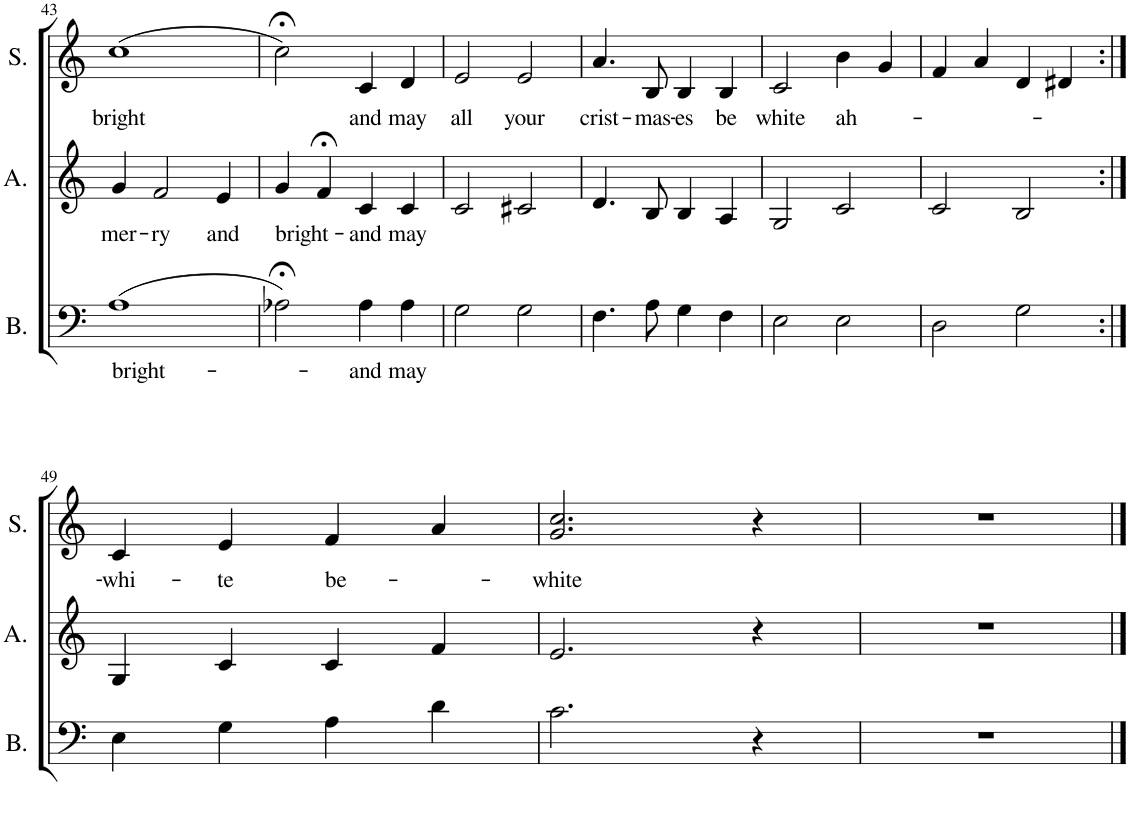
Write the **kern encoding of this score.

**kern	**text	**kern	**text	**kern	**text
*part3	*part3	*part2	*part2	*part1	*part1
*staff3	*staff3	*staff2	*staff2	*staff1	*staff1
*I"Bass	*	*I"Alto	*	*I"Soprano	*
*I'B.	*	*I'A.	*	*I'S.	*
!!LO:PB:g=z
*clefF4	*	*clefG2	*	*clefG2	*
*k[]	*	*k[]	*	*k[]	*
*M4/4	*	*M4/4	*	*M4/4	*
=43	=43	=43	=43	=43	=43
!	!LO:LY:b	!	!LO:LY:b	!	!LO:LY:b
(1A	bright-	4g/	mer-	(1cc	bright
!	!	!	!LO:LY:b	!	!
.	.	2f/	-ry	.	.
!	!	!	!LO:LY:b	!	!
.	.	4e/	and	.	.
=44	=44	=44	=44	=44	=44
!	!	!	!LO:LY:b	!	!
2A-X;<\)	.	4g/	bright-	2cc;<\)	.
.	.	4f;</	.	.	.
!	!LO:LY:b	!	!LO:LY:b	!	!LO:LY:b
4A-\	-and	4c/	-and	4c/	and
!	!LO:LY:b	!	!LO:LY:b	!	!LO:LY:b
4A-\	may	4c/	may	4d/	may
=45	=45	=45	=45	=45	=45
!	!	!	!	!	!LO:LY:b
2G\	.	2c/	.	2e/	all
!	!	!	!	!	!LO:LY:b
2G\	.	2c#X/	.	2e/	your
=46	=46	=46	=46	=46	=46
!	!	!	!	!	!LO:LY:b
4.F\	.	4.d/	.	4.a/	crist-
!	!	!	!	!	!LO:LY:b
8A\	.	8B/	.	8B/	-mas-
!	!	!	!	!	!LO:LY:b
4G\	.	4B/	.	4B/	-es
!	!	!	!	!	!LO:LY:b
4F\	.	4A/	.	4B/	be
=47	=47	=47	=47	=47	=47
!	!	!	!	!	!LO:LY:b
2E\	.	2G/	.	2c/	white
!	!	!	!	!	!LO:LY:b
2E\	.	2c/	.	4b\	ah-
.	.	.	.	4g/	.
=48	=48	=48	=48	=48	=48
2D\	.	2c/	.	4f/	.
.	.	.	.	4a/	.
2G\	.	2B/	.	4d/	.
.	.	.	.	4d#X/	.
!!LO:LB:g=z
=49:|!	=49:|!	=49:|!	=49:|!	=49:|!	=49:|!
!	!	!	!	!	!LO:LY:b
4E\	.	4G/	.	4c/	-whi-
!	!	!	!	!	!LO:LY:b
4G\	.	4c/	.	4e/	-te
!	!	!	!	!	!LO:LY:b
4A\	.	4c/	.	4f/	be-
4d\	.	4f/	.	4a/	.
=50	=50	=50	=50	=50	=50
!	!	!	!	!	!LO:LY:b
2.c\	.	2.e/	.	2.g/ 2.cc/	-white
4r	.	4r	.	4r	.
=51	=51	=51	=51	=51	=51
1r	.	1r	.	1r	.
==	==	==	==	==	==
*-	*-	*-	*-	*-	*-
